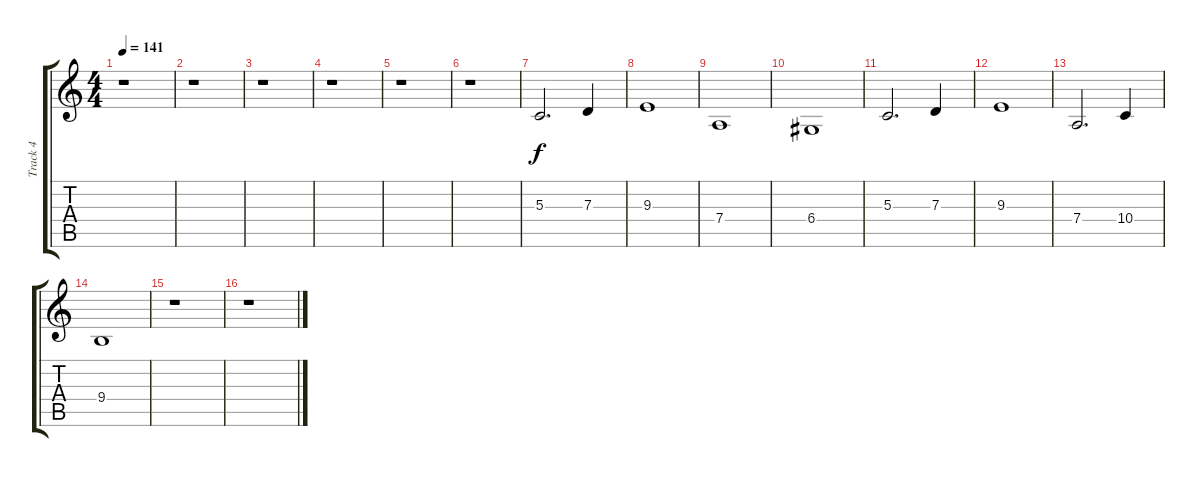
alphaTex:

\track ("Track 4" "Track 4") {instrument synthstrings1}
\staff {score tabs}
\tuning (E4 B3 G3 D3 A2 D2) {hide}
\ts (4 4)
\tempo 141
\clef g2
\ks c
r.1{dy f} |
r.1 |
r.1 |
r.1 |
r.1 |
r.1 |
5.3.2{d} 7.3.4 |
9.3.1 |
7.4.1 |
6.4.1 |
5.3.2{d} 7.3.4 |
9.3.1 |
7.4.2{d} 10.4.4 |
9.4.1 |
r.1 |
r.1
